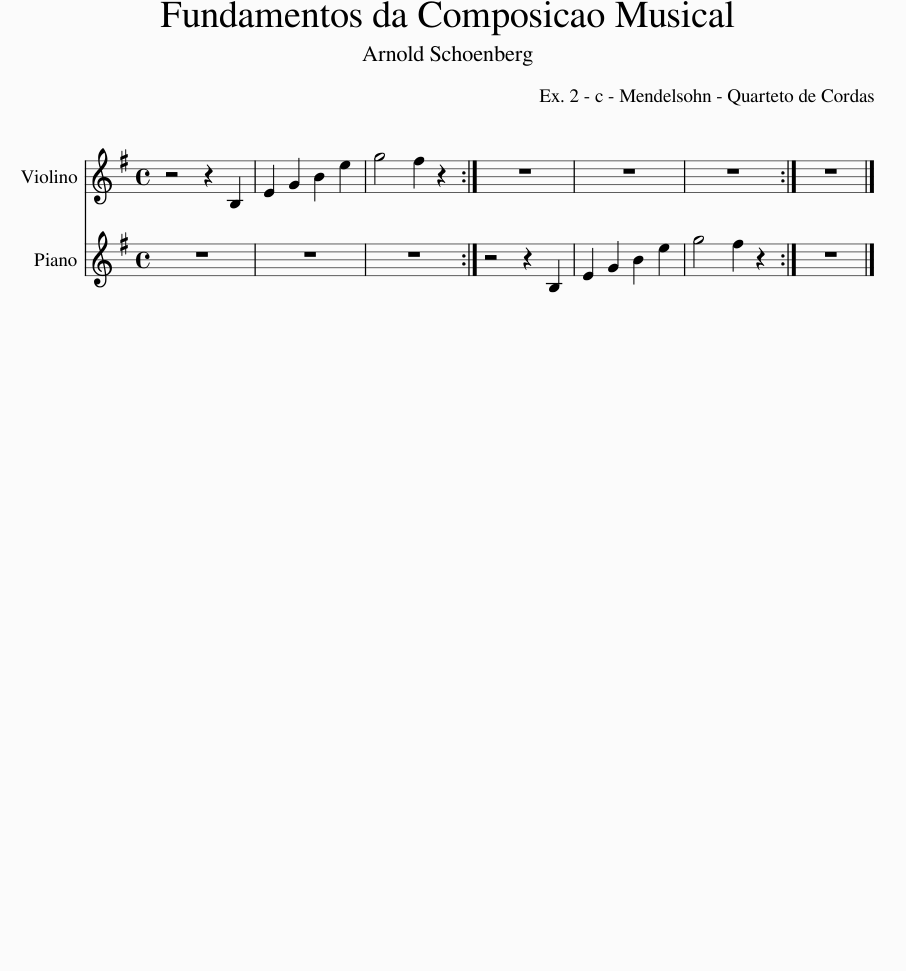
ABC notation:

X:1
%%score 1 2
L:1/8
M:4/4
I:linebreak $
K:G
V:1 treble
V:2 treble
V:1
 z4 z2 B,2 | E2 G2 B2 e2 | g4 f2 z2 :| z8 | z8 | %5
 z8 :| z8 |] %7
V:2
 z8 | z8 | z8 :| z4 z2 B,2 | E2 G2 B2 e2 | %5
 g4 f2 z2 :| z8 |] %7
